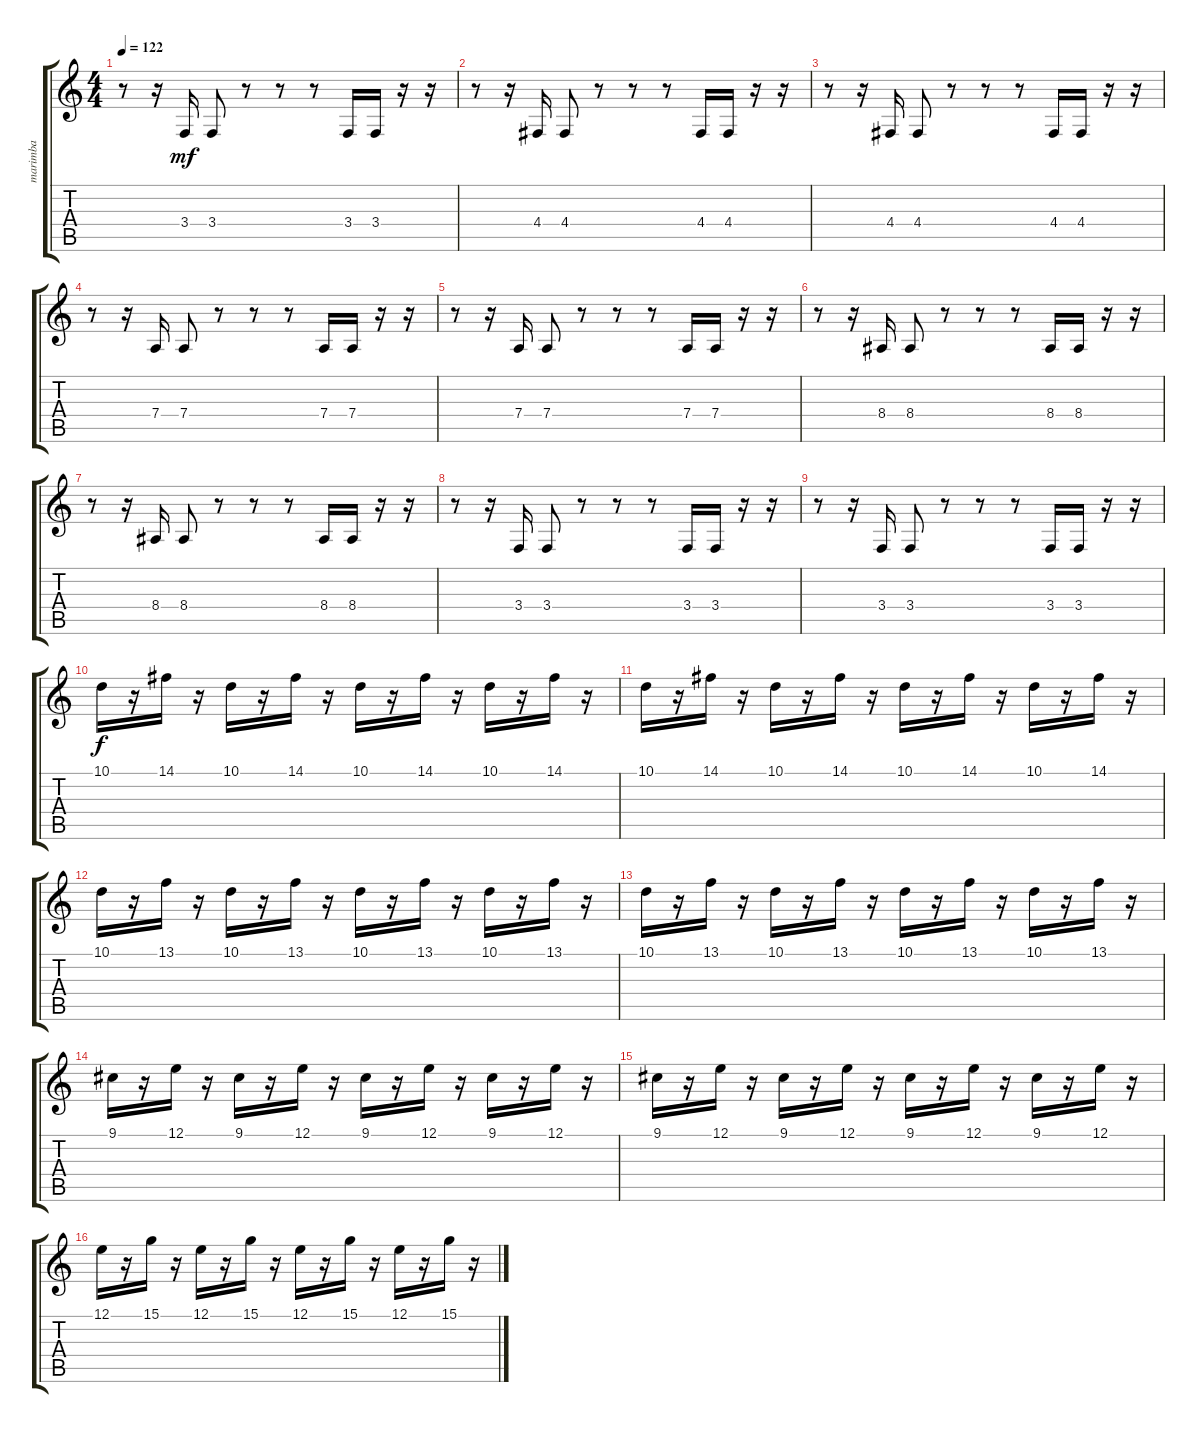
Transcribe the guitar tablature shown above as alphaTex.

\track ("marimba" "marimba") {instrument marimba}
\staff {score tabs}
\tuning (E4 B3 G3 D3 A2 E2) {hide}
\ts (4 4)
\tempo 122
\clef g2
\ks c
r.8{dy mf instrument electricguitarjazz} r.16 3.4.16 3.4.8 r.8 r.8 r.8 3.4.16 3.4.16 r.16 r.16 |
r.8{instrument electricguitarjazz} r.16 4.4.16 4.4.8 r.8 r.8 r.8 4.4.16 4.4.16 r.16 r.16 |
r.8{instrument electricguitarjazz} r.16 4.4.16 4.4.8 r.8 r.8 r.8 4.4.16 4.4.16 r.16 r.16 |
r.8{instrument electricguitarjazz} r.16 7.4.16 7.4.8 r.8 r.8 r.8 7.4.16 7.4.16 r.16 r.16 |
r.8{instrument electricguitarjazz} r.16 7.4.16 7.4.8 r.8 r.8 r.8 7.4.16 7.4.16 r.16 r.16 |
r.8{instrument electricguitarjazz} r.16 8.4.16 8.4.8 r.8 r.8 r.8 8.4.16 8.4.16 r.16 r.16 |
r.8{instrument electricguitarjazz} r.16 8.4.16 8.4.8 r.8 r.8 r.8 8.4.16 8.4.16 r.16 r.16 |
r.8{instrument electricguitarjazz} r.16 3.4.16 3.4.8 r.8 r.8 r.8 3.4.16 3.4.16 r.16 r.16 |
r.8{instrument electricguitarjazz} r.16 3.4.16 3.4.8 r.8 r.8 r.8 3.4.16 3.4.16 r.16 r.16 |
10.1.16{dy f volume 12 instrument marimba} r.16 14.1.16 r.16 10.1.16 r.16 14.1.16 r.16 10.1.16 r.16 14.1.16 r.16 10.1.16 r.16 14.1.16 r.16 |
10.1.16 r.16 14.1.16 r.16 10.1.16 r.16 14.1.16 r.16 10.1.16 r.16 14.1.16 r.16 10.1.16 r.16 14.1.16 r.16 |
10.1.16 r.16 13.1.16 r.16 10.1.16 r.16 13.1.16 r.16 10.1.16 r.16 13.1.16 r.16 10.1.16 r.16 13.1.16 r.16 |
10.1.16 r.16 13.1.16 r.16 10.1.16 r.16 13.1.16 r.16 10.1.16 r.16 13.1.16 r.16 10.1.16 r.16 13.1.16 r.16 |
9.1.16 r.16 12.1.16 r.16 9.1.16 r.16 12.1.16 r.16 9.1.16 r.16 12.1.16 r.16 9.1.16 r.16 12.1.16 r.16 |
9.1.16 r.16 12.1.16 r.16 9.1.16 r.16 12.1.16 r.16 9.1.16 r.16 12.1.16 r.16 9.1.16 r.16 12.1.16 r.16 |
12.1.16 r.16 15.1.16 r.16 12.1.16 r.16 15.1.16 r.16 12.1.16 r.16 15.1.16 r.16 12.1.16 r.16 15.1.16 r.16
